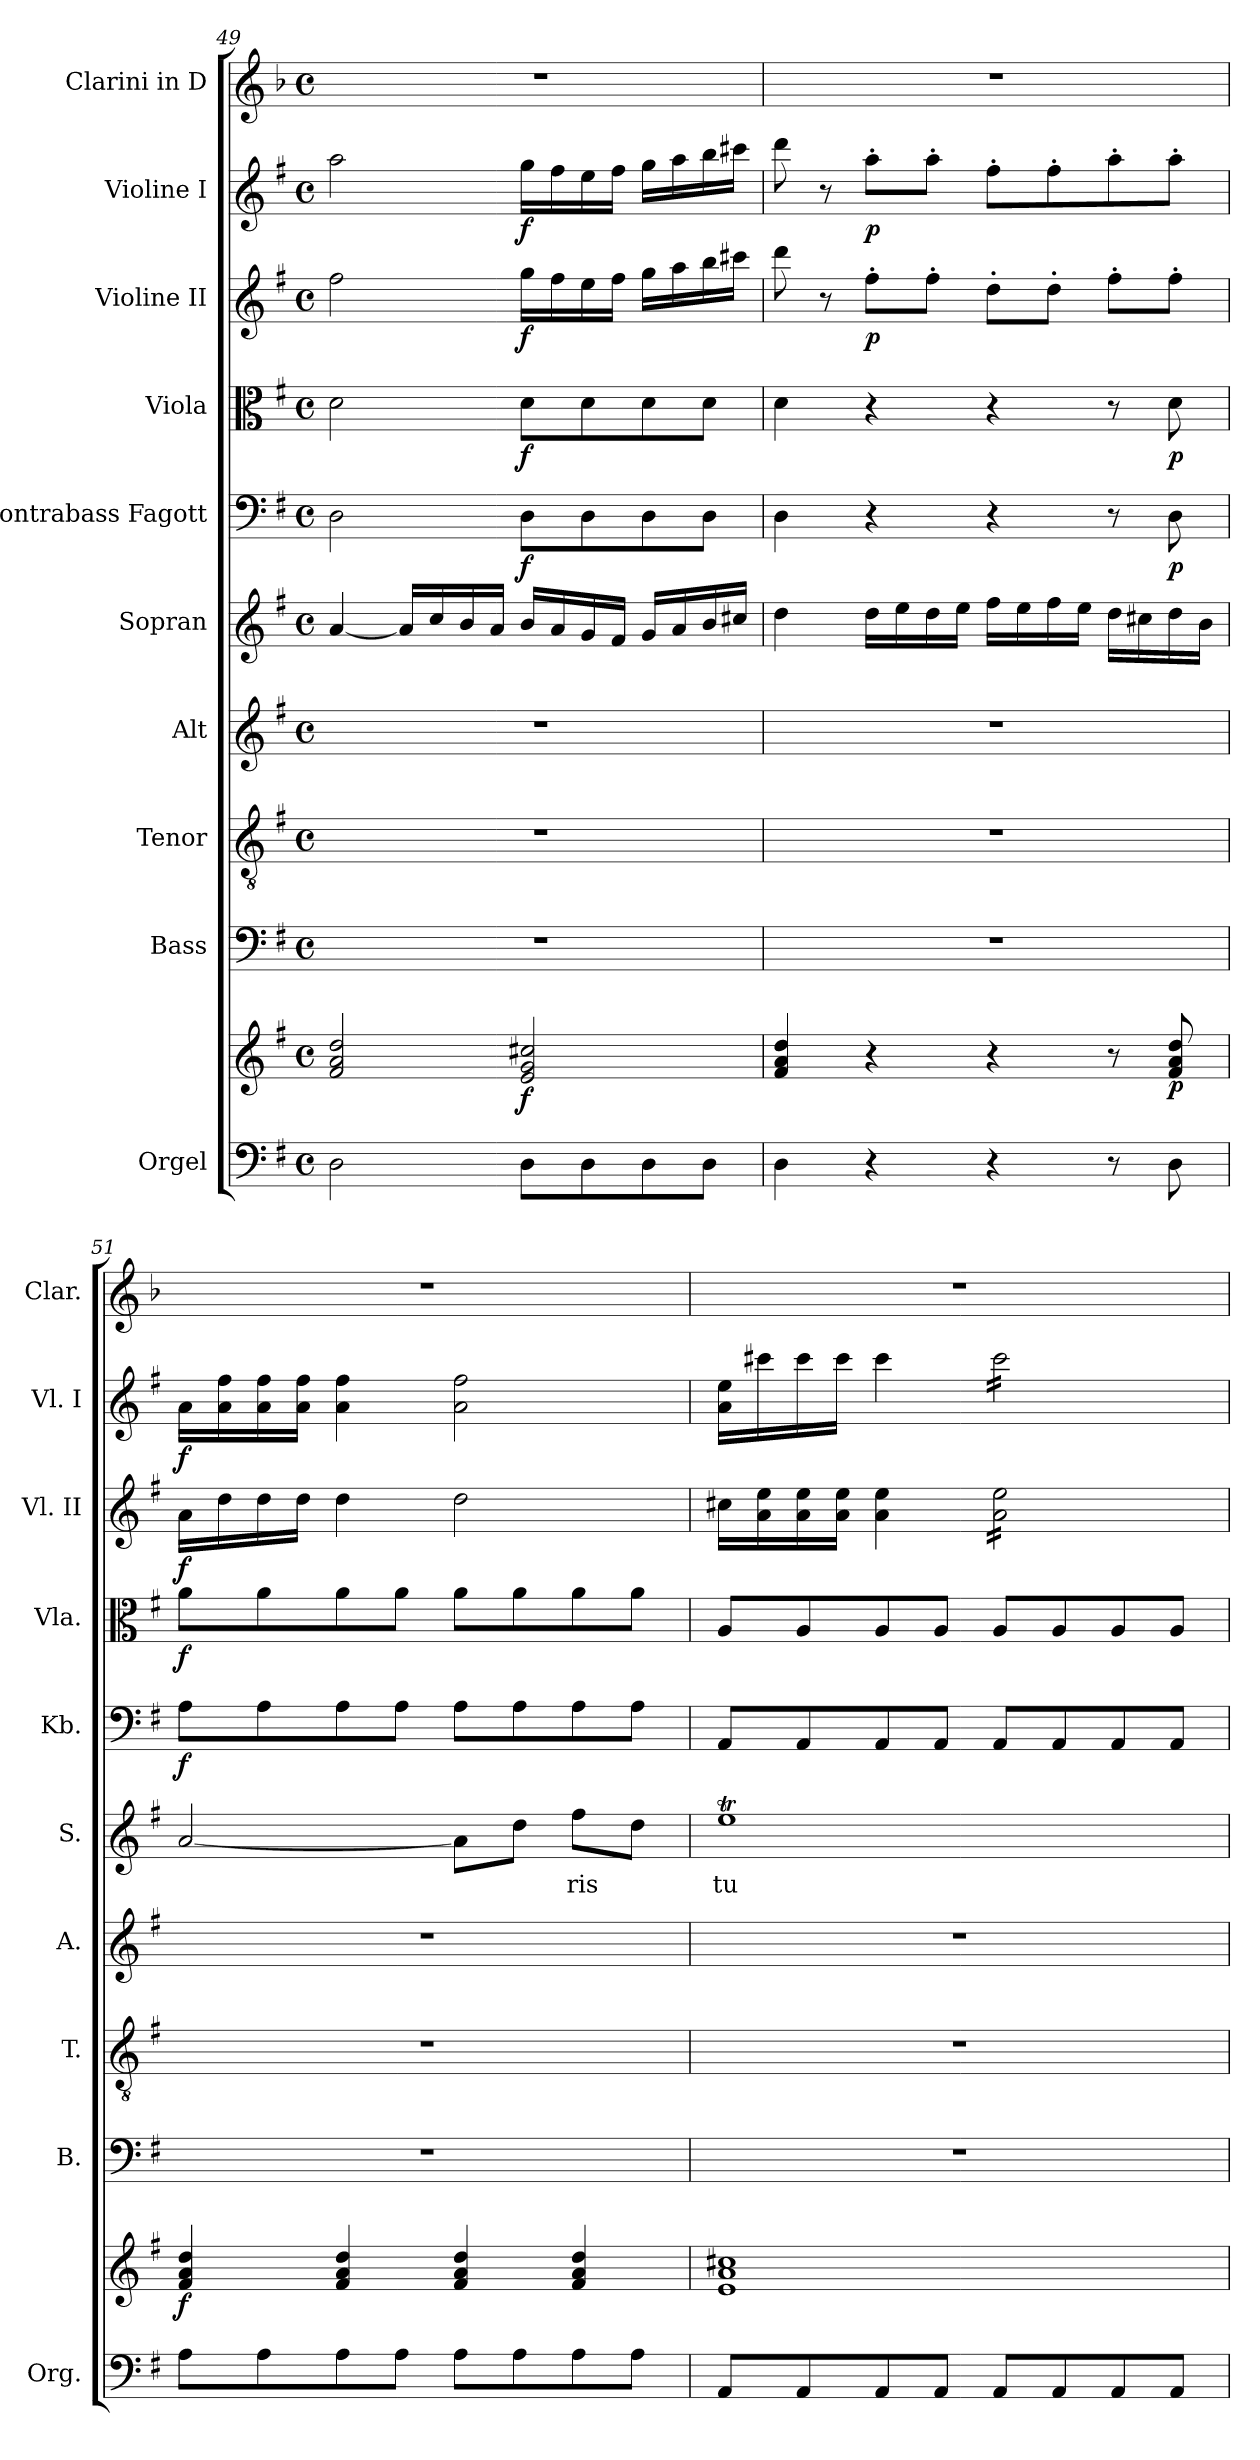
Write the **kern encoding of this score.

**kern	**kern	**dynam	**kern	**kern	**kern	**kern	**text	**kern	**dynam	**kern	**dynam	**kern	**dynam	**kern	**dynam	**kern
*part10	*part10	*part10	*part9	*part8	*part7	*part6	*part6	*part5	*part5	*part4	*part4	*part3	*part3	*part2	*part2	*part1
*staff11	*staff10	*staff10/11	*staff9	*staff8	*staff7	*staff6	*staff6	*staff5	*staff5	*staff4	*staff4	*staff3	*staff3	*staff2	*staff2	*staff1
*I"Orgel	*	*	*I"Bass	*I"Tenor	*I"Alt	*I"Sopran	*	*I"Kontrabass Fagott	*	*I"Viola	*	*I"Violine II	*	*I"Violine I	*	*I"Clarini in D
*I'Org.	*	*	*I'B.	*I'T.	*I'A.	*I'S.	*	*I'Kb.	*	*I'Vla.	*	*I'Vl. II	*	*I'Vl. I	*	*I'Clar.
*clefF4	*clefG2	*	*clefF4	*clefGv2	*clefG2	*clefG2	*	*clefF4	*	*clefC3	*	*clefG2	*	*clefG2	*	*clefG2
*	*	*	*	*	*	*	*	*ITrd7c12	*	*	*	*	*	*	*	*ITrd-1c-2
*k[f#]	*k[f#]	*	*k[f#]	*k[f#]	*k[f#]	*k[f#]	*	*k[f#]	*	*k[f#]	*	*k[f#]	*	*k[f#]	*	*k[f#]
*G:	*G:	*	*G:	*G:	*G:	*G:	*	*G:	*	*G:	*	*G:	*	*G:	*	*G:
*M4/4	*M4/4	*	*M4/4	*M4/4	*M4/4	*M4/4	*	*M4/4	*	*M4/4	*	*M4/4	*	*M4/4	*	*M4/4
*met(c)	*met(c)	*	*met(c)	*met(c)	*met(c)	*met(c)	*	*met(c)	*	*met(c)	*	*met(c)	*	*met(c)	*	*met(c)
=49	=49	=49	=49	=49	=49	=49	=49	=49	=49	=49	=49	=49	=49	=49	=49	=49
2D\	2f#/ 2a/ 2dd/	.	1r	1r	1r	[4a/	.	2DD\	.	2d\	.	2ff#\	.	2aa\	.	1r
.	.	.	.	.	.	16a/LL]	.	.	.	.	.	.	.	.	.	.
.	.	.	.	.	.	16cc/	.	.	.	.	.	.	.	.	.	.
.	.	.	.	.	.	16b/	.	.	.	.	.	.	.	.	.	.
.	.	.	.	.	.	16a/JJ	.	.	.	.	.	.	.	.	.	.
!	!	!LO:DY:b	!	!	!	!	!	!	!LO:DY:b	!	!LO:DY:b	!	!LO:DY:b	!	!LO:DY:b	!
8D\L	2e/ 2g/ 2cc#X/	f	.	.	.	16b/LL	.	8DD\L	f	8d\L	f	16gg\LL	f	16gg\LL	f	.
.	.	.	.	.	.	16a/	.	.	.	.	.	16ff#\	.	16ff#\	.	.
8D\	.	.	.	.	.	16g/	.	8DD\	.	8d\	.	16ee\	.	16ee\	.	.
.	.	.	.	.	.	16f#/JJ	.	.	.	.	.	16ff#\JJ	.	16ff#\JJ	.	.
8D\	.	.	.	.	.	16g/LL	.	8DD\	.	8d\	.	16gg\LL	.	16gg\LL	.	.
.	.	.	.	.	.	16a/	.	.	.	.	.	16aa\	.	16aa\	.	.
8D\J	.	.	.	.	.	16b/	.	8DD\J	.	8d\J	.	16bb\	.	16bb\	.	.
.	.	.	.	.	.	16cc#X/JJ	.	.	.	.	.	16ccc#X\JJ	.	16ccc#X\JJ	.	.
=50	=50	=50	=50	=50	=50	=50	=50	=50	=50	=50	=50	=50	=50	=50	=50	=50
4D\	4f#/ 4a/ 4dd/	.	1r	1r	1r	4dd\	.	4DD\	.	4d\	.	8ddd\	.	8ddd\	.	1r
.	.	.	.	.	.	.	.	.	.	.	.	8r	.	8r	.	.
!	!	!	!	!	!	!	!	!	!	!	!	!	!LO:DY:b	!	!LO:DY:b	!
4r	4r	.	.	.	.	16dd\LL	.	4r	.	4r	.	8ff#'>\L	p	8aa'>\L	p	.
.	.	.	.	.	.	16ee\	.	.	.	.	.	.	.	.	.	.
.	.	.	.	.	.	16dd\	.	.	.	.	.	8ff#'>\J	.	8aa'>\J	.	.
.	.	.	.	.	.	16ee\JJ	.	.	.	.	.	.	.	.	.	.
4r	4r	.	.	.	.	16ff#\LL	.	4r	.	4r	.	8dd'>\L	.	8ff#'>\L	.	.
.	.	.	.	.	.	16ee\	.	.	.	.	.	.	.	.	.	.
.	.	.	.	.	.	16ff#\	.	.	.	.	.	8dd'>\J	.	8ff#'>\	.	.
.	.	.	.	.	.	16ee\JJ	.	.	.	.	.	.	.	.	.	.
8r	8r	.	.	.	.	16dd\LL	.	8r	.	8r	.	8ff#'>\L	.	8aa'>\	.	.
.	.	.	.	.	.	16cc#X\	.	.	.	.	.	.	.	.	.	.
!	!	!LO:DY:b	!	!	!	!	!	!	!LO:DY:b	!	!LO:DY:b	!	!	!	!	!
8D\	8f#/ 8a/ 8dd/	p	.	.	.	16dd\	.	8DD\	p	8d\	p	8ff#'>\J	.	8aa'>\J	.	.
.	.	.	.	.	.	16b\JJ	.	.	.	.	.	.	.	.	.	.
=51	=51	=51	=51	=51	=51	=51	=51	=51	=51	=51	=51	=51	=51	=51	=51	=51
!	!	!LO:DY:b	!	!	!	!	!	!	!LO:DY:b	!	!LO:DY:b	!	!LO:DY:b	!	!LO:DY:b	!
8A\L	4f#/ 4a/ 4dd/	f	1r	1r	1r	[2a/	.	8AA\L	f	8a\L	f	16a\LL	f	16a\LL	f	1r
.	.	.	.	.	.	.	.	.	.	.	.	16dd\	.	16a\ 16ff#\	.	.
8A\	.	.	.	.	.	.	.	8AA\	.	8a\	.	16dd\	.	16a\ 16ff#\	.	.
.	.	.	.	.	.	.	.	.	.	.	.	16dd\JJ	.	16a\ 16ff#\JJ	.	.
8A\	4f#/ 4a/ 4dd/	.	.	.	.	.	.	8AA\	.	8a\	.	4dd\	.	4a\ 4ff#\	.	.
8A\J	.	.	.	.	.	.	.	8AA\J	.	8a\J	.	.	.	.	.	.
8A\L	4f#/ 4a/ 4dd/	.	.	.	.	8a\L]	.	8AA\L	.	8a\L	.	2dd\	.	2a\ 2ff#\	.	.
8A\	.	.	.	.	.	8dd\J	.	8AA\	.	8a\	.	.	.	.	.	.
!	!	!	!	!	!	!	!LO:LY:b	!	!	!	!	!	!	!	!	!
8A\	4f#/ 4a/ 4dd/	.	.	.	.	8ff#\L	-ris	8AA\	.	8a\	.	.	.	.	.	.
8A\J	.	.	.	.	.	8dd\J	.	8AA\J	.	8a\J	.	.	.	.	.	.
!!LO:PB:g=z
=52	=52	=52	=52	=52	=52	=52	=52	=52	=52	=52	=52	=52	=52	=52	=52	=52
!	!	!	!	!	!	!	!LO:LY:b	!	!	!	!	!	!	!	!	!
8AA/L	1e 1a 1cc#X	.	1r	1r	1r	1eeT	tu-	8AAA/L	.	8A/L	.	16cc#X\LL	.	16a\ 16ee\LL	.	1r
.	.	.	.	.	.	.	.	.	.	.	.	16a\ 16ee\	.	16ccc#X\	.	.
8AA/	.	.	.	.	.	.	.	8AAA/	.	8A/	.	16a\ 16ee\	.	16ccc#\	.	.
.	.	.	.	.	.	.	.	.	.	.	.	16a\ 16ee\JJ	.	16ccc#\JJ	.	.
8AA/	.	.	.	.	.	.	.	8AAA/	.	8A/	.	4a\ 4ee\	.	4ccc#\	.	.
8AA/J	.	.	.	.	.	.	.	8AAA/J	.	8A/J	.	.	.	.	.	.
*	*	*	*	*	*	*	*	*	*	*	*	*tremolo	*	*	*	*
*	*	*	*	*	*	*	*	*	*	*	*	*	*	*tremolo	*	*
8AA/L	.	.	.	.	.	.	.	8AAA/L	.	8A/L	.	16a\ 16ee\LL	.	16ccc#\LL	.	.
.	.	.	.	.	.	.	.	.	.	.	.	16a\ 16ee\	.	16ccc#\	.	.
8AA/	.	.	.	.	.	.	.	8AAA/	.	8A/	.	16a\ 16ee\	.	16ccc#\	.	.
.	.	.	.	.	.	.	.	.	.	.	.	16a\ 16ee\	.	16ccc#\	.	.
8AA/	.	.	.	.	.	.	.	8AAA/	.	8A/	.	16a\ 16ee\	.	16ccc#\	.	.
.	.	.	.	.	.	.	.	.	.	.	.	16a\ 16ee\	.	16ccc#\	.	.
8AA/J	.	.	.	.	.	.	.	8AAA/J	.	8A/J	.	16a\ 16ee\	.	16ccc#\	.	.
.	.	.	.	.	.	.	.	.	.	.	.	16a\ 16ee\JJ	.	16ccc#\JJ	.	.
*	*	*	*	*	*	*	*	*	*	*	*	*	*	*Xtremolo	*	*
*	*	*	*	*	*	*	*	*	*	*	*	*Xtremolo	*	*	*	*
=	=	=	=	=	=	=	=	=	=	=	=	=	=	=	=	=
*-	*-	*-	*-	*-	*-	*-	*-	*-	*-	*-	*-	*-	*-	*-	*-	*-
